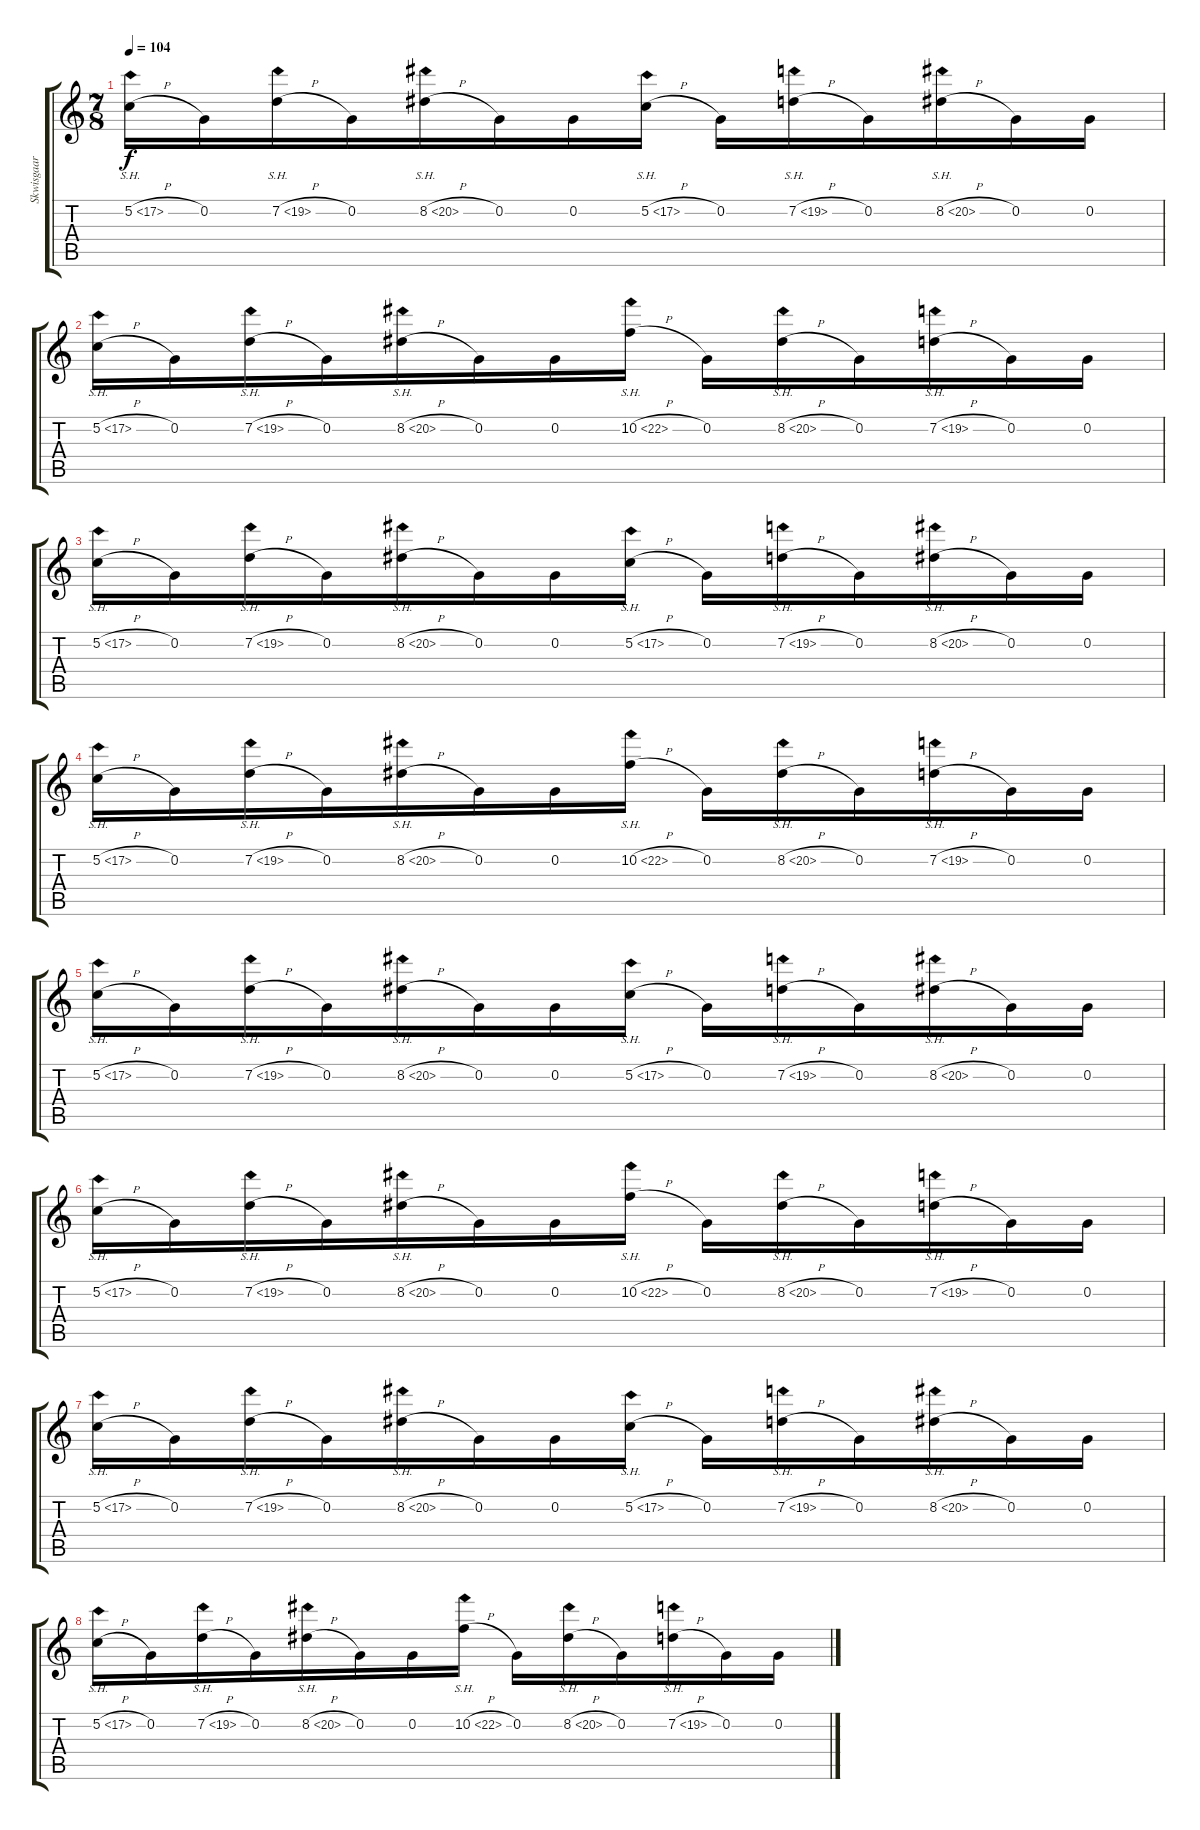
\track ("Skwisgaar Skwigelf (Solo Guitar)" "Skwisgaar ") {instrument distortionguitar}
\staff {score tabs}
\tuning (C4 G3 Eb3 Bb2 F2 C2) {hide}
\ts (7 8)
\tempo 104
\clef g2
\ks c
5.2{sh 12 h}.16{dy f} 0.2.16 7.2{sh 12 h}.16 0.2.16 8.2{sh 12 h}.16 0.2.16 0.2.16 5.2{sh 12 h}.16 0.2.16 7.2{sh 12 h}.16 0.2.16 8.2{sh 12 h}.16 0.2.16 0.2.16 |
5.2{sh 12 h}.16 0.2.16 7.2{sh 12 h}.16 0.2.16 8.2{sh 12 h}.16 0.2.16 0.2.16 10.2{sh 12 h}.16 0.2.16 8.2{sh 12 h}.16 0.2.16 7.2{sh 12 h}.16 0.2.16 0.2.16 |
5.2{sh 12 h}.16 0.2.16 7.2{sh 12 h}.16 0.2.16 8.2{sh 12 h}.16 0.2.16 0.2.16 5.2{sh 12 h}.16 0.2.16 7.2{sh 12 h}.16 0.2.16 8.2{sh 12 h}.16 0.2.16 0.2.16 |
5.2{sh 12 h}.16 0.2.16 7.2{sh 12 h}.16 0.2.16 8.2{sh 12 h}.16 0.2.16 0.2.16 10.2{sh 12 h}.16 0.2.16 8.2{sh 12 h}.16 0.2.16 7.2{sh 12 h}.16 0.2.16 0.2.16 |
5.2{sh 12 h}.16 0.2.16 7.2{sh 12 h}.16 0.2.16 8.2{sh 12 h}.16 0.2.16 0.2.16 5.2{sh 12 h}.16 0.2.16 7.2{sh 12 h}.16 0.2.16 8.2{sh 12 h}.16 0.2.16 0.2.16 |
5.2{sh 12 h}.16 0.2.16 7.2{sh 12 h}.16 0.2.16 8.2{sh 12 h}.16 0.2.16 0.2.16 10.2{sh 12 h}.16 0.2.16 8.2{sh 12 h}.16 0.2.16 7.2{sh 12 h}.16 0.2.16 0.2.16 |
5.2{sh 12 h}.16 0.2.16 7.2{sh 12 h}.16 0.2.16 8.2{sh 12 h}.16 0.2.16 0.2.16 5.2{sh 12 h}.16 0.2.16 7.2{sh 12 h}.16 0.2.16 8.2{sh 12 h}.16 0.2.16 0.2.16 |
5.2{sh 12 h}.16 0.2.16 7.2{sh 12 h}.16 0.2.16 8.2{sh 12 h}.16 0.2.16 0.2.16 10.2{sh 12 h}.16 0.2.16 8.2{sh 12 h}.16 0.2.16 7.2{sh 12 h}.16 0.2.16 0.2.16
